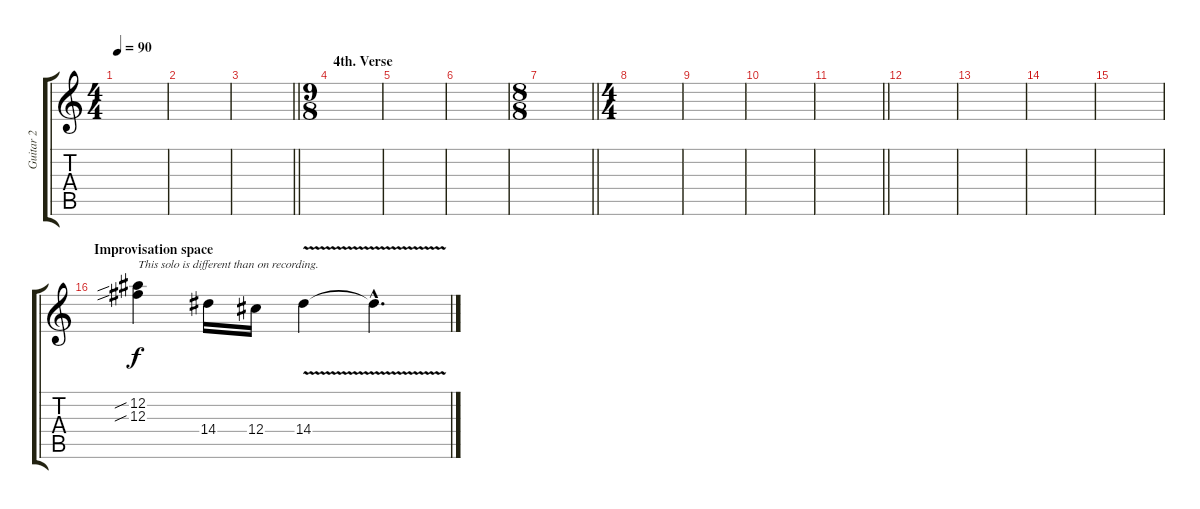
\track ("Guitar 2" "Guitar 2") {instrument electricguitarjazz}
\staff {score tabs}
\tuning (Eb4 Bb3 Gb3 Db3 Ab2 Eb2) {hide}
\ts (4 4)
\tempo 90
\clef g2
\ks c
|
|
\barLineRight lightlight
|
\ts (9 8)
\section ("" "4th. Verse")
|
|
|
\ts (8 8)
\barLineRight lightlight
|
\ts (4 4)
|
|
|
\barLineRight lightlight
|
|
|
|
|
\section ("" "Improvisation space")
(12.2{sib} 12.3{sib}).4{txt "This solo is different than on recording."} 14.4.16 12.4.16 14.4{v}.4 14.4{hac t}.4{d}
